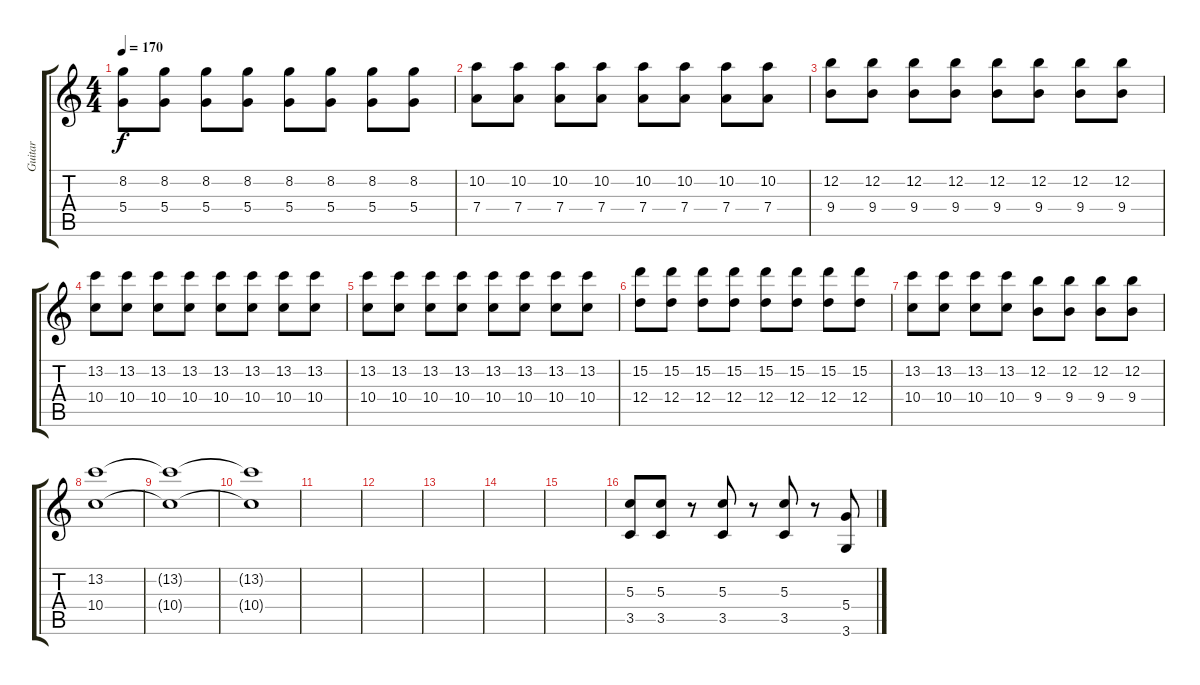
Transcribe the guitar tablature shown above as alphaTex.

\track ("Guitar" "Guitar") {instrument distortionguitar}
\staff {score tabs}
\tuning (E4 B3 G3 D3 A2 E2) {hide}
\ts (4 4)
\tempo 170
\clef g2
\ks c
(8.2 5.4).8{dy f} (8.2 5.4).8 (8.2 5.4).8 (8.2 5.4).8 (8.2 5.4).8 (8.2 5.4).8 (8.2 5.4).8 (8.2 5.4).8 |
(10.2 7.4).8 (10.2 7.4).8 (10.2 7.4).8 (10.2 7.4).8 (10.2 7.4).8 (10.2 7.4).8 (10.2 7.4).8 (10.2 7.4).8 |
(12.2 9.4).8 (12.2 9.4).8 (12.2 9.4).8 (12.2 9.4).8 (12.2 9.4).8 (12.2 9.4).8 (12.2 9.4).8 (12.2 9.4).8 |
(13.2 10.4).8 (13.2 10.4).8 (13.2 10.4).8 (13.2 10.4).8 (13.2 10.4).8 (13.2 10.4).8 (13.2 10.4).8 (13.2 10.4).8 |
(13.2 10.4).8 (13.2 10.4).8 (13.2 10.4).8 (13.2 10.4).8 (13.2 10.4).8 (13.2 10.4).8 (13.2 10.4).8 (13.2 10.4).8 |
(15.2 12.4).8 (15.2 12.4).8 (15.2 12.4).8 (15.2 12.4).8 (15.2 12.4).8 (15.2 12.4).8 (15.2 12.4).8 (15.2 12.4).8 |
(13.2 10.4).8 (13.2 10.4).8 (13.2 10.4).8 (13.2 10.4).8 (12.2 9.4).8 (12.2 9.4).8 (12.2 9.4).8 (12.2 9.4).8 |
(13.2 10.4).1 |
(13.2{t} 10.4{t}).1{volume 0} |
(13.2{t} 10.4{t}).1 |
|
|
|
|
|
(5.3 3.5).8{balance 16} (5.3 3.5).8 r.8 (5.3 3.5).8 r.8 (5.3 3.5).8 r.8 (5.4 3.6).8
